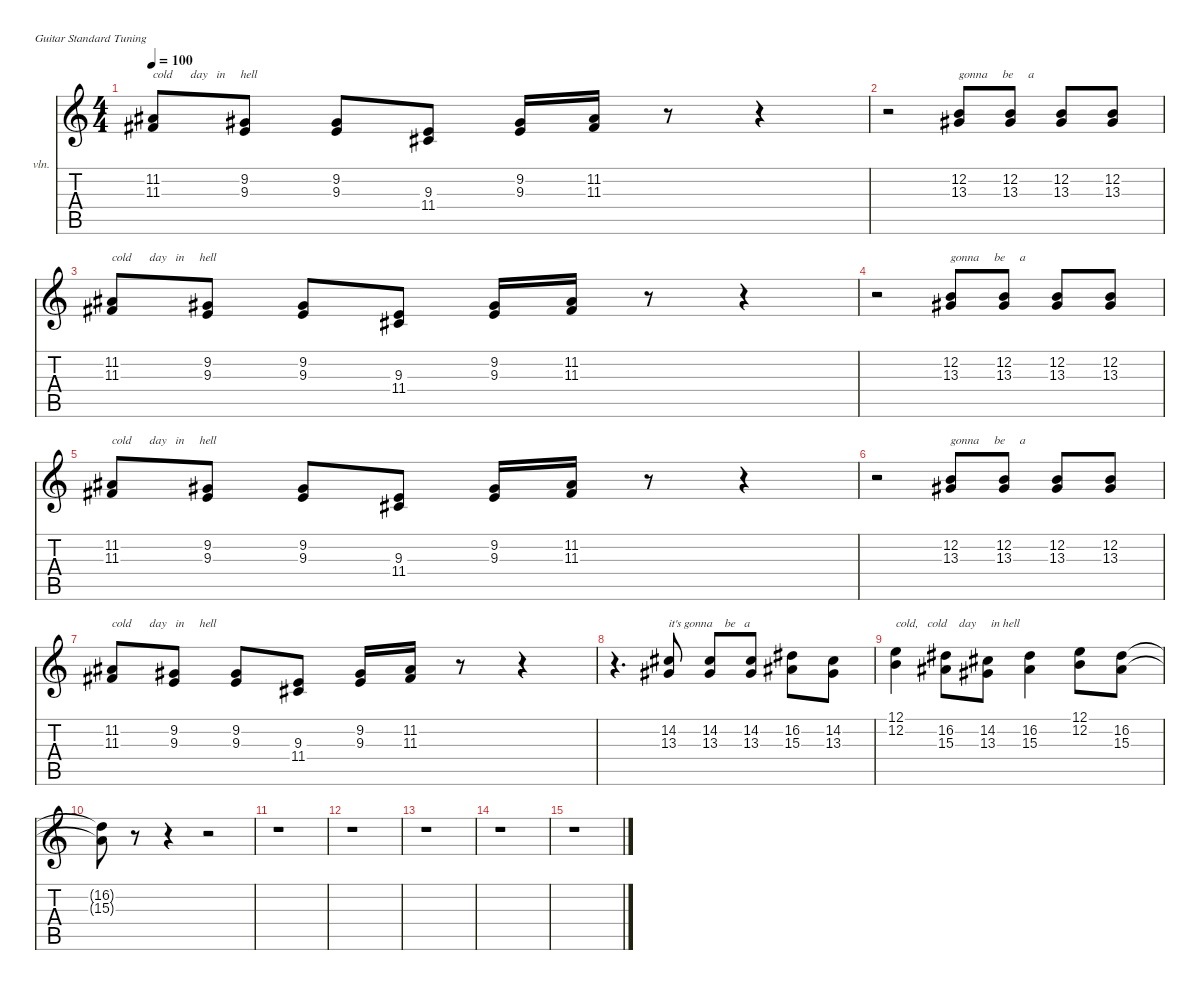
\defaultSystemsLayout 4
\hideDynamics
\bracketExtendMode nobrackets
\firstSystemTrackNameOrientation horizontal
\otherSystemsTrackNameOrientation horizontal
\track ("Backing Vox" "vln.") {instrument violin}
\staff {score tabs}
\tuning (E4 B3 G3 D3 A2 E2)
\ts (4 4)
\tempo 100
\clef g2
\ks c
(11.2{acc #} 11.3{acc #}).8{txt "cold      day   in     hell" dy f} (9.2{acc #} 9.3).8 (9.2{acc #} 9.3).8 (9.3 11.4{acc #}).8 (9.2{acc #} 9.3).16 (11.2{acc #} 11.3{acc #}).16 r.8 r.4 |
r.2 (12.2 13.3{acc #}).8{txt "gonna     be     a"} (12.2 13.3{acc #}).8 (12.2 13.3{acc #}).8 (12.2 13.3{acc #}).8 |
(11.2{acc #} 11.3{acc #}).8{txt "cold      day   in     hell"} (9.2{acc #} 9.3).8 (9.2{acc #} 9.3).8 (9.3 11.4{acc #}).8 (9.2{acc #} 9.3).16 (11.2{acc #} 11.3{acc #}).16 r.8 r.4 |
r.2 (12.2 13.3{acc #}).8{txt "gonna     be     a"} (12.2 13.3{acc #}).8 (12.2 13.3{acc #}).8 (12.2 13.3{acc #}).8 |
(11.2{acc #} 11.3{acc #}).8{txt "cold      day   in     hell"} (9.2{acc #} 9.3).8 (9.2{acc #} 9.3).8 (9.3 11.4{acc #}).8 (9.2{acc #} 9.3).16 (11.2{acc #} 11.3{acc #}).16 r.8 r.4 |
r.2 (12.2 13.3{acc #}).8{txt "gonna     be     a"} (12.2 13.3{acc #}).8 (12.2 13.3{acc #}).8 (12.2 13.3{acc #}).8 |
(11.2{acc #} 11.3{acc #}).8{txt "cold      day   in     hell"} (9.2{acc #} 9.3).8 (9.2{acc #} 9.3).8 (9.3 11.4{acc #}).8 (9.2{acc #} 9.3).16 (11.2{acc #} 11.3{acc #}).16 r.8 r.4 |
r.4{d} (14.2{acc #} 13.3{acc #}).8{txt "it's gonna    be   a"} (14.2{acc #} 13.3{acc #}).8 (14.2{acc #} 13.3{acc #}).8 (16.2{acc #} 15.3{acc #}).8 (14.2{acc #} 13.3{acc #}).8 |
(12.1 12.2).4{txt "cold,   cold    day     in hell"} (16.2{acc #} 15.3{acc #}).8 (14.2{acc #} 13.3{acc #}).8 (16.2{acc #} 15.3{acc #}).4 (12.1 12.2).8 (16.2{acc #} 15.3{acc #}).8 |
(16.2{t acc #} 15.3{t acc #}).8 r.8 r.4 r.2 |
r.1 |
r.1 |
r.1 |
r.1 |
r.1
